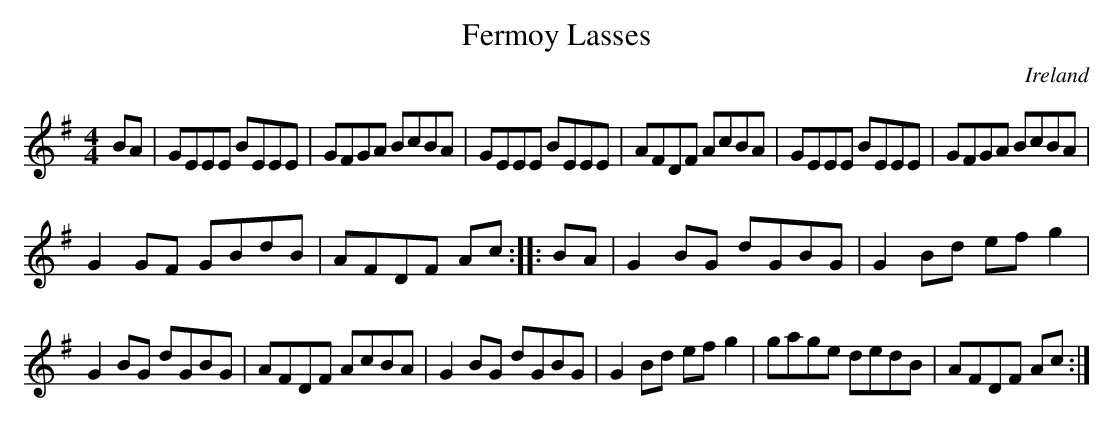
X:1
T:Fermoy Lasses
O:Ireland
M:4/4
K:G
BA|\
GEEE BEEE|GFGA BcBA|GEEE BEEE|AFDF AcBA|\
GEEE BEEE|GFGA BcBA|
G2GF GBdB|AFDF Ac::\
BA|\
G2BG dGBG|G2Bd efg2|
G2BG dGBG|AFDF AcBA|\
G2BG dGBG|G2Bd efg2|gage dedB|AFDF Ac:|
